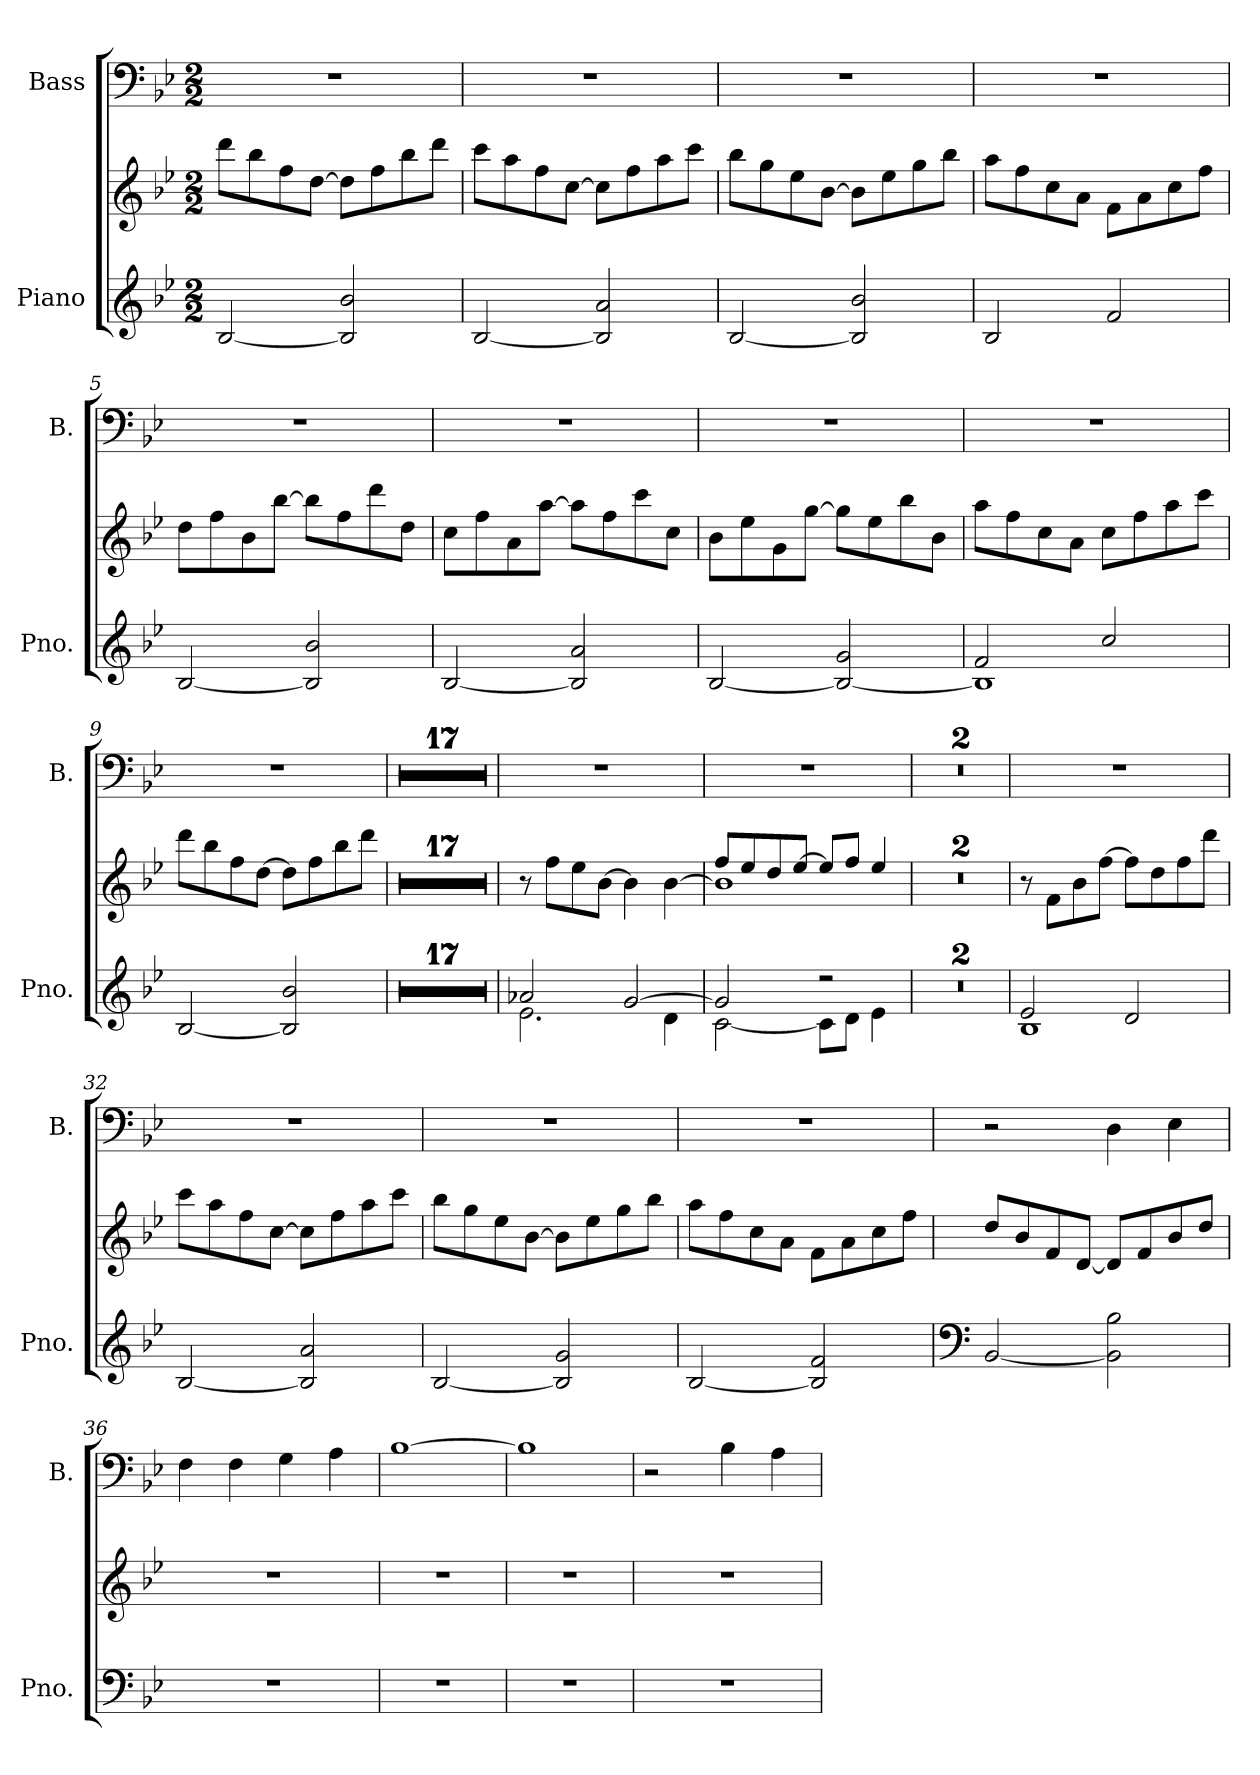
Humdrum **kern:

**kern	**kern	**kern
*part2	*part2	*part1
*staff3	*staff2	*staff1
*I"Piano	*	*I"Bass
*I'Pno.	*	*I'B.
*clefG2	*clefG2	*clefF4
*k[b-e-]	*k[b-e-]	*k[b-e-]
*M2/2	*M2/2	*M2/2
*MM132	*MM132	*MM132
=1	=1	=1
[2B-/	8ddd\L	1r
.	8bb-\	.
.	8ff\	.
.	[8dd\J	.
2B-/] 2b-/	8dd\L]	.
.	8ff\	.
.	8bb-\	.
.	8ddd\J	.
=2	=2	=2
[2B-/	8ccc\L	1r
.	8aa\	.
.	8ff\	.
.	[8cc\J	.
2B-/] 2a/	8cc\L]	.
.	8ff\	.
.	8aa\	.
.	8ccc\J	.
=3	=3	=3
[2B-/	8bb-\L	1r
.	8gg\	.
.	8ee-\	.
.	[8b-\J	.
2B-/] 2b-/	8b-\L]	.
.	8ee-\	.
.	8gg\	.
.	8bb-\J	.
=4	=4	=4
2B-/	8aa\L	1r
.	8ff\	.
.	8cc\	.
.	8a\J	.
2f/	8f\L	.
.	8a\	.
.	8cc\	.
.	8ff\J	.
!!LO:LB:g=z
=5	=5	=5
[2B-/	8dd\L	1r
.	8ff\	.
.	8b-\	.
.	[8bb-\J	.
2B-/] 2b-/	8bb-\L]	.
.	8ff\	.
.	8ddd\	.
.	8dd\J	.
=6	=6	=6
[2B-/	8cc\L	1r
.	8ff\	.
.	8a\	.
.	[8aa\J	.
2B-/] 2a/	8aa\L]	.
.	8ff\	.
.	8ccc\	.
.	8cc\J	.
=7	=7	=7
[2B-/	8b-\L	1r
.	8ee-\	.
.	8g\	.
.	[8gg\J	.
2B-/_ 2g/	8gg\L]	.
.	8ee-\	.
.	8bb-\	.
.	8b-\J	.
=8	=8	=8
*^	*	*
1B-]	2f/	8aa\L	1r
.	.	8ff\	.
.	.	8cc\	.
.	.	8a\J	.
.	2cc/	8cc\L	.
.	.	8ff\	.
.	.	8aa\	.
.	.	8ccc\J	.
*v	*v	*	*
!!LO:LB:g=z
=9	=9	=9
[2B-/	8ddd\L	1r
.	8bb-\	.
.	8ff\	.
.	[8dd\J	.
2B-/] 2b-/	8dd\L]	.
.	8ff\	.
.	8bb-\	.
.	8ddd\J	.
=10	=10	=10
1r	1r	1r
=11	=11	=11
1r	1r	1r
=12	=12	=12
1r	1r	1r
=13	=13	=13
1r	1r	1r
=14	=14	=14
1r	1r	1r
=15	=15	=15
1r	1r	1r
=16	=16	=16
1r	1r	1r
=17	=17	=17
1r	1r	1r
=18	=18	=18
1r	1r	1r
=19	=19	=19
1r	1r	1r
=20	=20	=20
1r	1r	1r
=21	=21	=21
1r	1r	1r
=22	=22	=22
1r	1r	1r
=23	=23	=23
1r	1r	1r
=24	=24	=24
1r	1r	1r
=25	=25	=25
1r	1r	1r
=26	=26	=26
1r	1r	1r
=27	=27	=27
*^	*	*
2a-X/	2.e-\	8r	1r
.	.	8ff\L	.
.	.	8ee-\	.
.	.	[8b-\J	.
[2g/	.	4b-\]	.
.	4d\	[4b-\	.
=28	=28	=28	=28
*	*	*^	*
2g/]	[2c\	8ff/L	1b-]	1r
.	.	8ee-/	.	.
.	.	8dd/	.	.
.	.	[8ee-/J	.	.
2r	8c\L]	8ee-/L]	.	.
.	8d\J	8ff/J	.	.
.	4e-\	4ee-/	.	.
*v	*v	*	*	*
*	*v	*v	*
=29	=29	=29
1r	1r	1r
=30	=30	=30
1r	1r	1r
=31	=31	=31
*^	*	*
2e-/	1B-	8r	1r
.	.	8f\L	.
.	.	8b-\	.
.	.	[8ff\J	.
2d/	.	8ff\L]	.
.	.	8dd\	.
.	.	8ff\	.
.	.	8ddd\J	.
*v	*v	*	*
!!LO:LB:g=z
=32	=32	=32
[2B-/	8ccc\L	1r
.	8aa\	.
.	8ff\	.
.	[8cc\J	.
2B-/] 2a/	8cc\L]	.
.	8ff\	.
.	8aa\	.
.	8ccc\J	.
=33	=33	=33
[2B-/	8bb-\L	1r
.	8gg\	.
.	8ee-\	.
.	[8b-\J	.
2B-/] 2g/	8b-\L]	.
.	8ee-\	.
.	8gg\	.
.	8bb-\J	.
=34	=34	=34
[2B-/	8aa\L	1r
.	8ff\	.
.	8cc\	.
.	8a\J	.
2B-/] 2f/	8f\L	.
.	8a\	.
.	8cc\	.
.	8ff\J	.
=35	=35	=35
*clefF4	*	*
[2BB-/	8dd/L	2r
.	8b-/	.
.	8f/	.
.	[8d/J	.
2BB-\] 2B-\	8d/L]	4D\
.	8f/	.
.	8b-/	4E-\
.	8dd/J	.
=36	=36	=36
1r	1r	4F\
.	.	4F\
.	.	4G\
.	.	4A\
=37	=37	=37
1r	1r	[1B-
=38	=38	=38
1r	1r	1B-]
!!LO:PB:g=z
=39	=39	=39
1r	1r	2r
.	.	4B-\
.	.	4A\
=	=	=
*-	*-	*-
